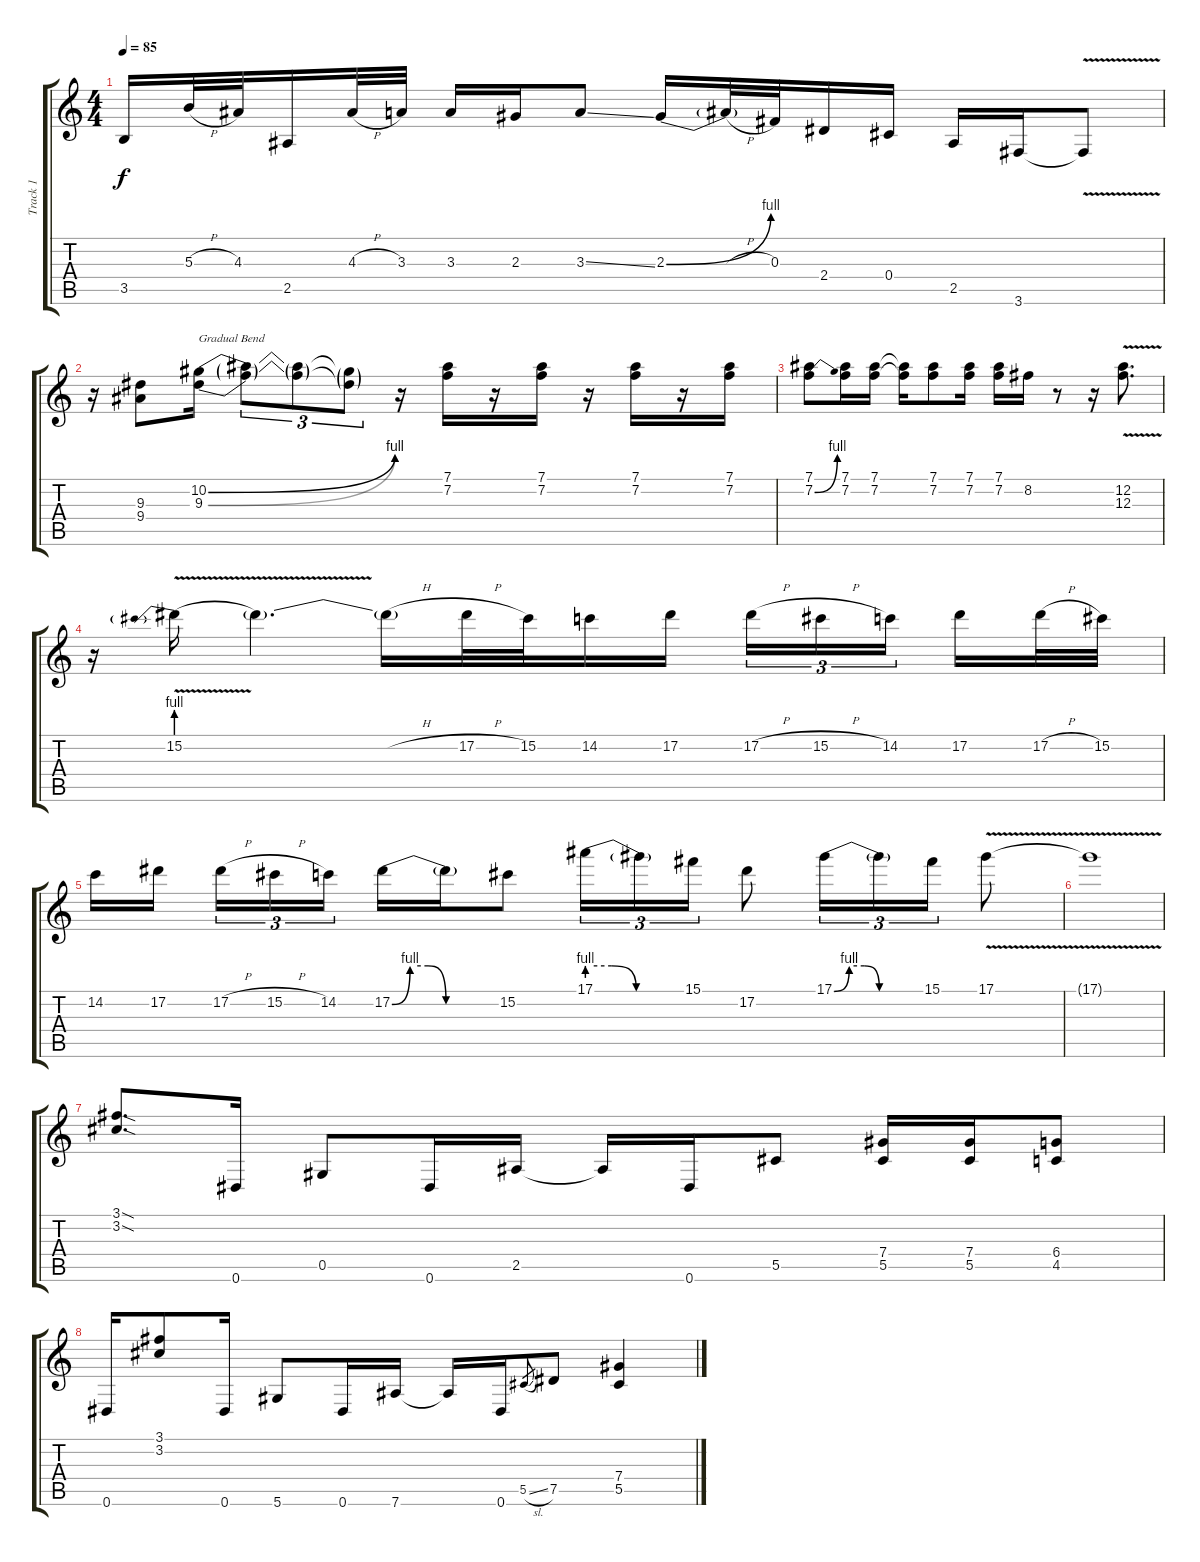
\track ("Track 1" "Track 1") {instrument overdrivenguitar}
\staff {score tabs}
\tuning (Eb4 Bb3 Gb3 Db3 Ab2 Eb2) {hide}
\ts (4 4)
\tempo 85
\clef g2
\ks c
3.5.16{dy f} 5.3{h}.32 4.3.32 2.5.16 4.3{h}.32 3.3.32 3.3.16 2.3.16 3.3{ss}.8 2.3{be (bend 0 0 60 4)}.16 2.3{h t}.32 0.3.32 2.4.16 0.4.16 2.5.16 3.6.16 3.6{v t}.8 |
r.16 (9.3 9.4).8 (10.2{be (bend 0 0 60 4)} 9.3{be (bend 0 0 60 4)}).16{txt "Gradual Bend"} (10.2{t} 9.3{t}).8{tu (3 2)} (10.2{t} 9.3{t}).8{tu (3 2)} (10.2{t} 9.3{t}).8{tu (3 2)} r.16 (7.1 7.2).16 r.16 (7.1 7.2).16 r.16 (7.1 7.2).16 r.16 (7.1 7.2).16 |
(7.1 7.2{be (bend 0 0 60 4)}).8 (7.1 7.2).16 (7.1 7.2).16 (7.1{t} 7.2{t}).16 (7.1 7.2).8 (7.1 7.2).16 (7.1 7.2).16 8.2.16 r.8 r.16 (12.2 12.3{v}).8{d} |
r.16 15.2{be (prebend 0 4 60 4) v}.16 15.2{t}.4{d} 15.2{h t}.16 17.2{h}.32 15.2.32 14.2.16 17.2.16 17.2{h}.16{tu (3 2)} 15.2{h}.16{tu (3 2)} 14.2.16{tu (3 2) beam splitsecondary} 17.2.16 17.2{h}.32 15.2.32 |
14.2.16 17.2.16{beam splitsecondary} 17.2{h}.16{tu (3 2)} 15.2{h}.16{tu (3 2)} 14.2.16{tu (3 2)} 17.2{be (custom 0 0 10 4 20 4 30 0 60 0)}.16 17.2{t}.16 15.2.8 17.1{be (custom 0 4 15 4 30 0 60 0)}.16{tu (3 2)} 17.1{t}.16{tu (3 2)} 15.1.16{tu (3 2)} 17.2.8 17.1{be (custom 0 0 10 4 20 4 30 0 60 0)}.16{tu (3 2)} 17.1{t}.16{tu (3 2)} 15.1.16{tu (3 2)} 17.1{v}.8 |
17.1{t}.1 |
(3.1{sod} 3.2{sod}).8{d} 0.6.16 0.5.8 0.6.16 2.5.16 2.5{t}.16 0.6.16 5.5.8 (7.4 5.5).16 (7.4 5.5).16 (6.4 4.5).8 |
0.6.16 (3.1 3.2).8 0.6.16 5.6.8 0.6.16 7.6.16 7.6{t}.16 0.6.16 5.5{sl}.8{gr} 7.5.8 (7.4 5.5).4
